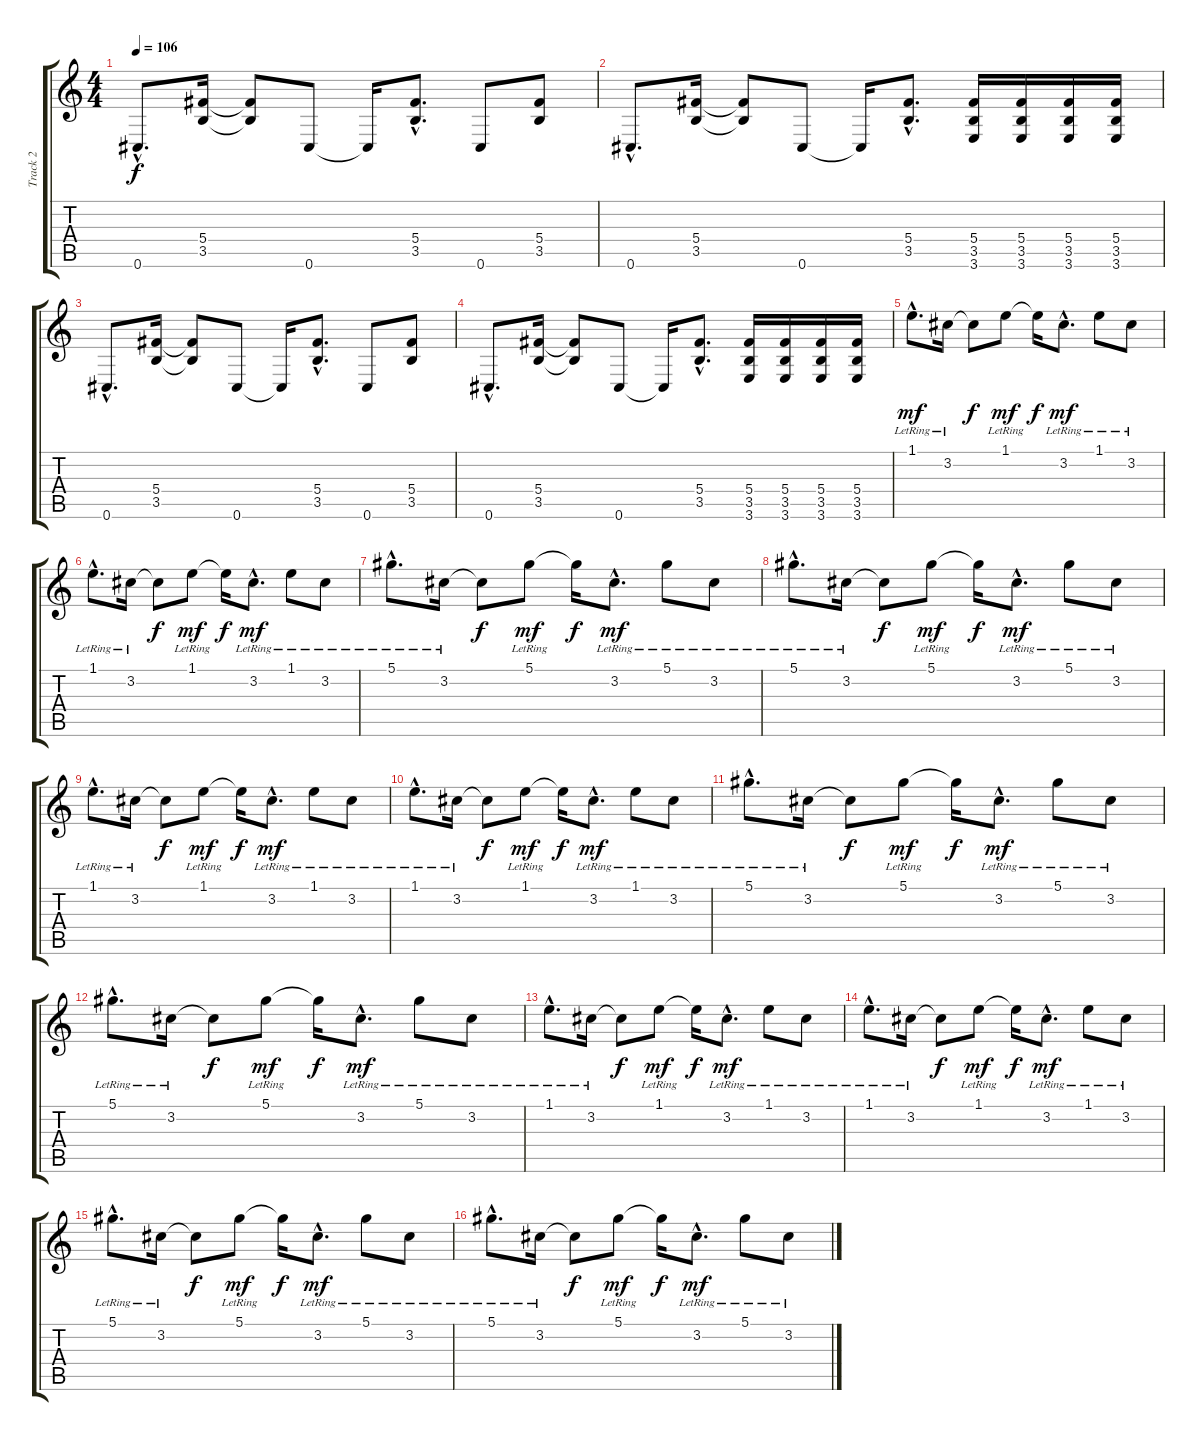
\track ("Track 2" "Track 2") {instrument distortionguitar}
\staff {score tabs}
\tuning (Eb4 Bb3 Gb3 Db3 Ab2 Db2) {hide}
\ts (4 4)
\tempo 106
\clef g2
\ks c
0.6{hac}.8{d dy f} (5.4 3.5).16 (5.4{t} 3.5{t}).8 0.6.8 0.6{t}.16 (5.4{hac} 3.5{hac}).8{d} 0.6.8 (5.4 3.5).8 |
0.6{hac}.8{d} (5.4 3.5).16 (5.4{t} 3.5{t}).8 0.6.8 0.6{t}.16 (5.4{hac} 3.5{hac}).8{d} (5.4 3.5 3.6).16 (5.4 3.5 3.6).16 (5.4 3.5 3.6).16 (5.4 3.5 3.6).16 |
0.6{hac}.8{d} (5.4 3.5).16 (5.4{t} 3.5{t}).8 0.6.8 0.6{t}.16 (5.4{hac} 3.5{hac}).8{d} 0.6.8 (5.4 3.5).8 |
0.6{hac}.8{d} (5.4 3.5).16 (5.4{t} 3.5{t}).8 0.6.8 0.6{t}.16 (5.4{hac} 3.5{hac}).8{d} (5.4 3.5 3.6).16 (5.4 3.5 3.6).16 (5.4 3.5 3.6).16 (5.4 3.5 3.6).16 |
1.1{hac lr}.8{d dy mf} 3.2{lr}.16 3.2{t}.8{dy f} 1.1{lr}.8{dy mf} 1.1{t}.16{dy f} 3.2{hac lr}.8{d dy mf} 1.1{lr}.8 3.2{lr}.8 |
1.1{hac lr}.8{d} 3.2{lr}.16 3.2{t}.8{dy f} 1.1{lr}.8{dy mf} 1.1{t}.16{dy f} 3.2{hac lr}.8{d dy mf} 1.1{lr}.8 3.2{lr}.8 |
5.1{hac lr}.8{d} 3.2{lr}.16 3.2{t}.8{dy f} 5.1{lr}.8{dy mf} 5.1{t}.16{dy f} 3.2{hac lr}.8{d dy mf} 5.1{lr}.8 3.2{lr}.8 |
5.1{hac lr}.8{d} 3.2{lr}.16 3.2{t}.8{dy f} 5.1{lr}.8{dy mf} 5.1{t}.16{dy f} 3.2{hac lr}.8{d dy mf} 5.1{lr}.8 3.2{lr}.8 |
1.1{hac lr}.8{d} 3.2{lr}.16 3.2{t}.8{dy f} 1.1{lr}.8{dy mf} 1.1{t}.16{dy f} 3.2{hac lr}.8{d dy mf} 1.1{lr}.8 3.2{lr}.8 |
1.1{hac lr}.8{d} 3.2{lr}.16 3.2{t}.8{dy f} 1.1{lr}.8{dy mf} 1.1{t}.16{dy f} 3.2{hac lr}.8{d dy mf} 1.1{lr}.8 3.2{lr}.8 |
5.1{hac lr}.8{d} 3.2{lr}.16 3.2{t}.8{dy f} 5.1{lr}.8{dy mf} 5.1{t}.16{dy f} 3.2{hac lr}.8{d dy mf} 5.1{lr}.8 3.2{lr}.8 |
5.1{hac lr}.8{d} 3.2{lr}.16 3.2{t}.8{dy f} 5.1{lr}.8{dy mf} 5.1{t}.16{dy f} 3.2{hac lr}.8{d dy mf} 5.1{lr}.8 3.2{lr}.8 |
1.1{hac lr}.8{d} 3.2{lr}.16 3.2{t}.8{dy f} 1.1{lr}.8{dy mf} 1.1{t}.16{dy f} 3.2{hac lr}.8{d dy mf} 1.1{lr}.8 3.2{lr}.8 |
1.1{hac lr}.8{d} 3.2{lr}.16 3.2{t}.8{dy f} 1.1{lr}.8{dy mf} 1.1{t}.16{dy f} 3.2{hac lr}.8{d dy mf} 1.1{lr}.8 3.2{lr}.8 |
5.1{hac lr}.8{d} 3.2{lr}.16 3.2{t}.8{dy f} 5.1{lr}.8{dy mf} 5.1{t}.16{dy f} 3.2{hac lr}.8{d dy mf} 5.1{lr}.8 3.2{lr}.8 |
5.1{hac lr}.8{d} 3.2{lr}.16 3.2{t}.8{dy f} 5.1{lr}.8{dy mf} 5.1{t}.16{dy f} 3.2{hac lr}.8{d dy mf} 5.1{lr}.8 3.2{lr}.8
